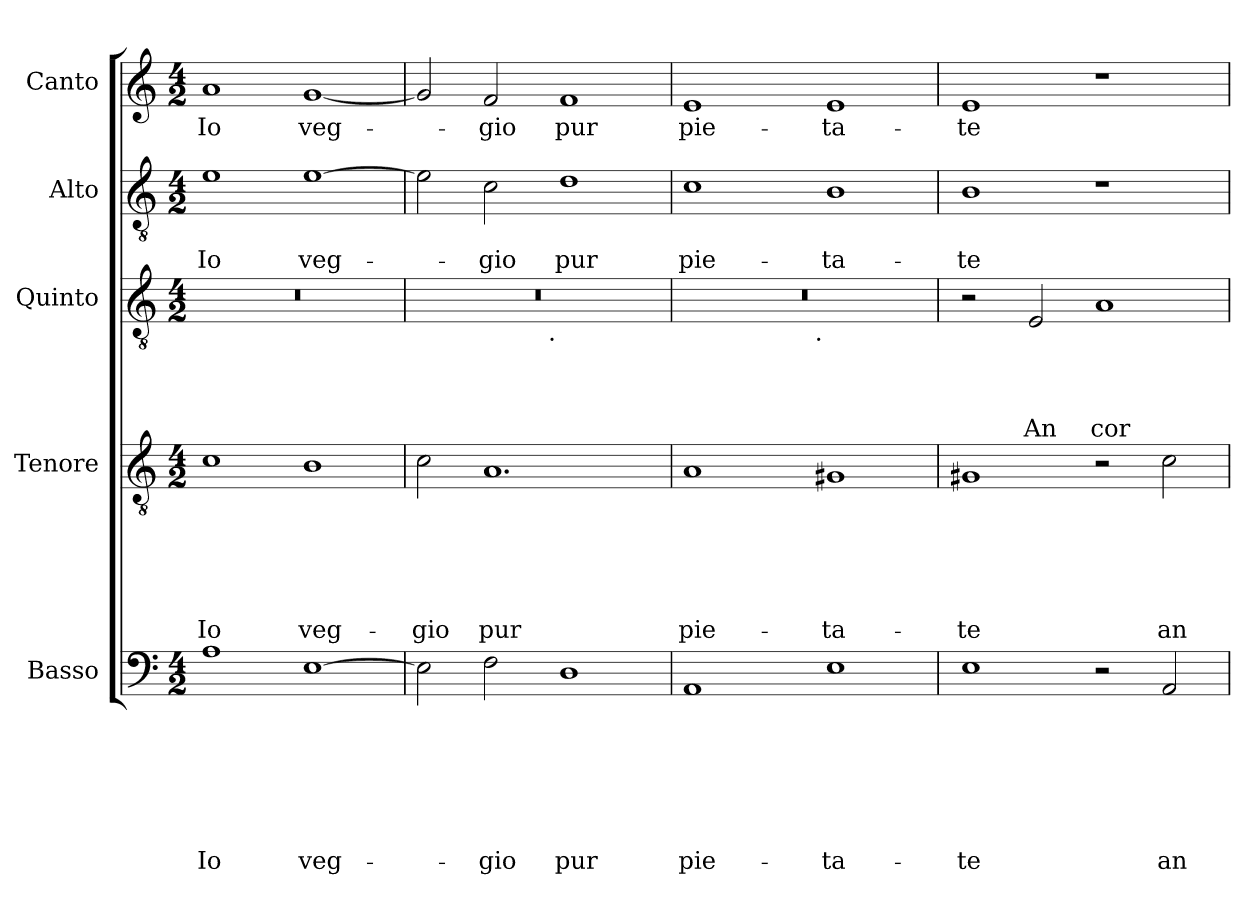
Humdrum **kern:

**kern	**text	**text	**text	**text	**text	**text	**text	**kern	**text	**text	**text	**text	**text	**text	**kern	**text	**text	**text	**text	**kern	**text	**text	**kern	**text
*part5	*part5	*part5	*part5	*part5	*part5	*part5	*part5	*part4	*part4	*part4	*part4	*part4	*part4	*part4	*part3	*part3	*part3	*part3	*part3	*part2	*part2	*part2	*part1	*part1
*staff5	*staff5	*staff5	*staff5	*staff5	*staff5	*staff5	*staff5	*staff4	*staff4	*staff4	*staff4	*staff4	*staff4	*staff4	*staff3	*staff3	*staff3	*staff3	*staff3	*staff2	*staff2	*staff2	*staff1	*staff1
*I"Basso	*	*	*	*	*	*	*	*I"Tenore	*	*	*	*	*	*	*I"Quinto	*	*	*	*	*I"Alto	*	*	*I"Canto	*
*clefF4	*	*	*	*	*	*	*	*clefGv2	*	*	*	*	*	*	*clefGv2	*	*	*	*	*clefGv2	*	*	*clefG2	*
*k[]	*	*	*	*	*	*	*	*k[]	*	*	*	*	*	*	*k[]	*	*	*	*	*k[]	*	*	*k[]	*
*C:	*	*	*	*	*	*	*	*C:	*	*	*	*	*	*	*C:	*	*	*	*	*C:	*	*	*C:	*
*M4/2	*	*	*	*	*	*	*	*M4/2	*	*	*	*	*	*	*M4/2	*	*	*	*	*M4/2	*	*	*M4/2	*
=1	=1	=1	=1	=1	=1	=1	=1	=1	=1	=1	=1	=1	=1	=1	=1	=1	=1	=1	=1	=1	=1	=1	=1	=1
!	!	!	!	!	!	!	!LO:LY:b	!	!	!	!	!	!	!LO:LY:b	!	!	!	!	!	!	!	!LO:LY:b	!	!LO:LY:b
1A	.	.	.	.	.	.	Io	1c	.	.	.	.	.	Io	0r	.	.	.	.	1e	.	Io	1a	Io
!	!	!	!	!	!	!	!LO:LY:b	!	!	!	!	!	!	!LO:LY:b	!	!	!	!	!	!	!	!LO:LY:b	!	!LO:LY:b
[>1E	.	.	.	.	.	.	veg-	1B	.	.	.	.	.	veg-	.	.	.	.	.	[>1e	.	veg-	[<1g	veg-
=2	=2	=2	=2	=2	=2	=2	=2	=2	=2	=2	=2	=2	=2	=2	=2	=2	=2	=2	=2	=2	=2	=2	=2	=2
!	!	!	!	!	!	!	!	!	!	!	!	!	!	!LO:LY:b	!	!	!	!	!	!	!	!	!	!
*	*	*	*	*	*	*	*	*	*	*	*	*	*	*	*^	*	*	*	*	*	*	*	*	*
2E\]	.	.	.	.	.	.	.	2c\	.	.	.	.	.	-gio	0r	2ryy	.	.	.	.	2e\]	.	.	2g/]	.
!	!	!	!	!	!	!	!LO:LY:b	!	!	!	!	!	!	!LO:LY:b	!	!	!	!	!	!	!	!	!LO:LY:b	!	!LO:LY:b
2F\	.	.	.	.	.	.	-gio	1.A	.	.	.	.	.	pur	.	4...ryy	.	.	.	.	2c\	.	-gio	2f/	-gio
!	!	!	!	!	!	!	!	!	!	!	!	!	!	!	!	!LO:TX:b:t=.	!	!	!	!	!	!	!	!	!
.	.	.	.	.	.	.	.	.	.	.	.	.	.	.	.	1ryy	.	.	.	.	.	.	.	.	.
!	!	!	!	!	!	!	!LO:LY:b	!	!	!	!	!	!	!	!	!	!	!	!	!	!	!	!LO:LY:b	!	!LO:LY:b
1D	.	.	.	.	.	.	pur	.	.	.	.	.	.	.	.	.	.	.	.	.	1d	.	pur	1f	pur
.	.	.	.	.	.	.	.	.	.	.	.	.	.	.	.	32ryy	.	.	.	.	.	.	.	.	.
=3	=3	=3	=3	=3	=3	=3	=3	=3	=3	=3	=3	=3	=3	=3	=3	=3	=3	=3	=3	=3	=3	=3	=3	=3	=3
!	!	!	!	!	!	!	!LO:LY:b	!	!	!	!	!	!	!LO:LY:b	!	!	!	!	!	!	!	!	!LO:LY:b	!	!LO:LY:b
1AA	.	.	.	.	.	.	pie-	1A	.	.	.	.	.	pie-	0r	2ryy	.	.	.	.	1c	.	pie-	1e	pie-
.	.	.	.	.	.	.	.	.	.	.	.	.	.	.	.	4...ryy	.	.	.	.	.	.	.	.	.
!	!	!	!	!	!	!	!	!	!	!	!	!	!	!	!	!LO:TX:b:t=.	!	!	!	!	!	!	!	!	!
.	.	.	.	.	.	.	.	.	.	.	.	.	.	.	.	1ryy	.	.	.	.	.	.	.	.	.
!	!	!	!	!	!	!	!LO:LY:b	!	!	!	!	!	!	!LO:LY:b	!	!	!	!	!	!	!	!	!LO:LY:b	!	!LO:LY:b
1E	.	.	.	.	.	.	-ta-	1G#X	.	.	.	.	.	-ta-	.	.	.	.	.	.	1B	.	-ta-	1e	-ta-
.	.	.	.	.	.	.	.	.	.	.	.	.	.	.	.	32ryy	.	.	.	.	.	.	.	.	.
=4	=4	=4	=4	=4	=4	=4	=4	=4	=4	=4	=4	=4	=4	=4	=4	=4	=4	=4	=4	=4	=4	=4	=4	=4	=4
!	!	!	!	!	!	!	!LO:LY:b	!	!	!	!	!	!	!LO:LY:b	!	!	!	!	!	!	!	!	!LO:LY:b	!	!LO:LY:b
*	*	*	*	*	*	*	*	*	*	*	*	*	*	*	*v	*v	*	*	*	*	*	*	*	*	*
1E	.	.	.	.	.	.	-te	1G#X	.	.	.	.	.	-te	2r	.	.	.	.	1B	.	-te	1e	-te
!	!	!	!	!	!	!	!	!	!	!	!	!	!	!	!	!	!	!	!LO:LY:b	!	!	!	!	!
.	.	.	.	.	.	.	.	.	.	.	.	.	.	.	2E/	.	.	.	An	.	.	.	.	.
!	!	!	!	!	!	!	!	!	!	!	!	!	!	!	!	!	!	!	!LO:LY:b	!	!	!	!	!
2r	.	.	.	.	.	.	.	2r	.	.	.	.	.	.	1A	.	.	.	cor	1r	.	.	1r	.
!	!	!	!	!	!	!	!LO:LY:b	!	!	!	!	!	!	!LO:LY:b	!	!	!	!	!	!	!	!	!	!
2AA/	.	.	.	.	.	.	an-	2c\	.	.	.	.	.	an-	.	.	.	.	.	.	.	.	.	.
=	=	=	=	=	=	=	=	=	=	=	=	=	=	=	=	=	=	=	=	=	=	=	=	=
*-	*-	*-	*-	*-	*-	*-	*-	*-	*-	*-	*-	*-	*-	*-	*-	*-	*-	*-	*-	*-	*-	*-	*-	*-
